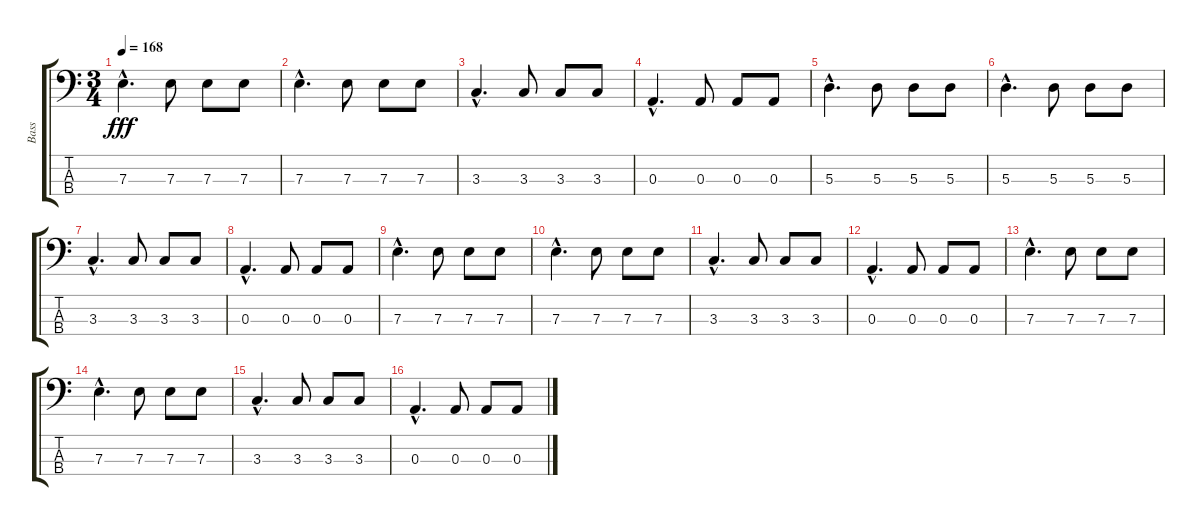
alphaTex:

\track ("Bass" "Bass") {instrument electricbassfinger}
\staff {score tabs}
\tuning (G2 D2 A1 E1) {hide}
\ts (3 4)
\tempo 168
\clef f4
\ks c
7.3{hac}.4{d dy fff} 7.3.8 7.3.8 7.3.8 |
7.3{hac}.4{d} 7.3.8 7.3.8 7.3.8 |
3.3{hac}.4{d} 3.3.8 3.3.8 3.3.8 |
0.3{hac}.4{d} 0.3.8 0.3.8 0.3.8 |
5.3{hac}.4{d} 5.3.8 5.3.8 5.3.8 |
5.3{hac}.4{d} 5.3.8 5.3.8 5.3.8 |
3.3{hac}.4{d} 3.3.8 3.3.8 3.3.8 |
0.3{hac}.4{d} 0.3.8 0.3.8 0.3.8 |
7.3{hac}.4{d} 7.3.8 7.3.8 7.3.8 |
7.3{hac}.4{d} 7.3.8 7.3.8 7.3.8 |
3.3{hac}.4{d} 3.3.8 3.3.8 3.3.8 |
0.3{hac}.4{d} 0.3.8 0.3.8 0.3.8 |
7.3{hac}.4{d} 7.3.8 7.3.8 7.3.8 |
7.3{hac}.4{d} 7.3.8 7.3.8 7.3.8 |
3.3{hac}.4{d} 3.3.8 3.3.8 3.3.8 |
0.3{hac}.4{d} 0.3.8 0.3.8 0.3.8
